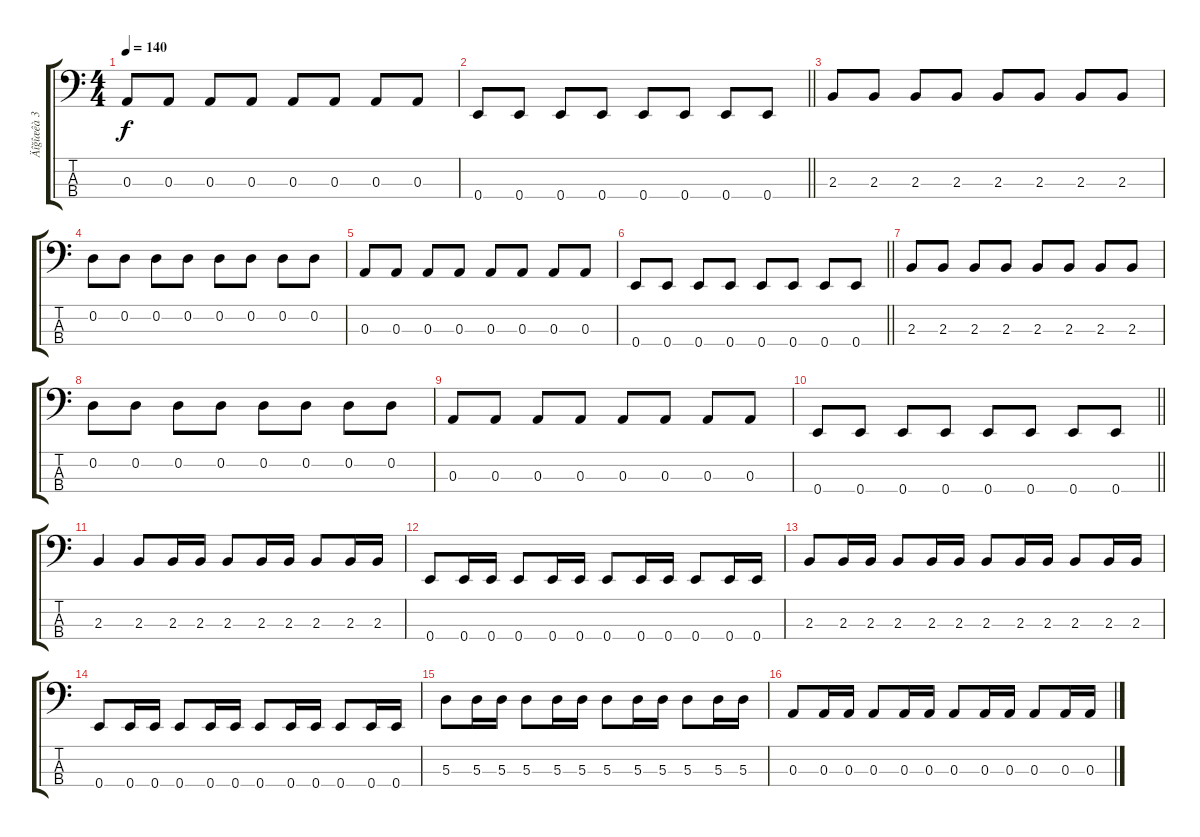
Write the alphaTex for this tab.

\track ("Äîğîæêà 3" "Äîğîæêà 3") {instrument electricbasspick}
\staff {score tabs}
\tuning (G2 D2 A1 E1) {hide}
\ts (4 4)
\tempo 140
\clef f4
\ks c
0.3.8{dy f} 0.3.8 0.3.8 0.3.8 0.3.8 0.3.8 0.3.8 0.3.8 |
\barLineRight lightlight
0.4.8 0.4.8 0.4.8 0.4.8 0.4.8 0.4.8 0.4.8 0.4.8 |
2.3.8 2.3.8 2.3.8 2.3.8 2.3.8 2.3.8 2.3.8 2.3.8 |
0.2.8 0.2.8 0.2.8 0.2.8 0.2.8 0.2.8 0.2.8 0.2.8 |
0.3.8 0.3.8 0.3.8 0.3.8 0.3.8 0.3.8 0.3.8 0.3.8 |
\barLineRight lightlight
0.4.8 0.4.8 0.4.8 0.4.8 0.4.8 0.4.8 0.4.8 0.4.8 |
2.3.8 2.3.8 2.3.8 2.3.8 2.3.8 2.3.8 2.3.8 2.3.8 |
0.2.8 0.2.8 0.2.8 0.2.8 0.2.8 0.2.8 0.2.8 0.2.8 |
0.3.8 0.3.8 0.3.8 0.3.8 0.3.8 0.3.8 0.3.8 0.3.8 |
\barLineRight lightlight
0.4.8 0.4.8 0.4.8 0.4.8 0.4.8 0.4.8 0.4.8 0.4.8 |
2.3.4 2.3.8 2.3.16 2.3.16 2.3.8 2.3.16 2.3.16 2.3.8 2.3.16 2.3.16 |
0.4.8 0.4.16 0.4.16 0.4.8 0.4.16 0.4.16 0.4.8 0.4.16 0.4.16 0.4.8 0.4.16 0.4.16 |
2.3.8 2.3.16 2.3.16 2.3.8 2.3.16 2.3.16 2.3.8 2.3.16 2.3.16 2.3.8 2.3.16 2.3.16 |
0.4.8 0.4.16 0.4.16 0.4.8 0.4.16 0.4.16 0.4.8 0.4.16 0.4.16 0.4.8 0.4.16 0.4.16 |
5.3.8 5.3.16 5.3.16 5.3.8 5.3.16 5.3.16 5.3.8 5.3.16 5.3.16 5.3.8 5.3.16 5.3.16 |
0.3.8 0.3.16 0.3.16 0.3.8 0.3.16 0.3.16 0.3.8 0.3.16 0.3.16 0.3.8 0.3.16 0.3.16
